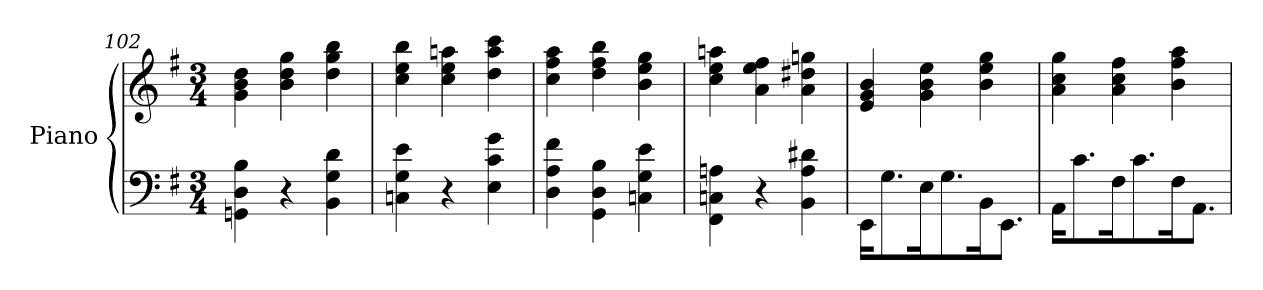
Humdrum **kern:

**kern	**kern
*part1	*part1
*staff2	*staff1
*I"Piano	*
*I'Pno.	*
*clefF4	*clefG2
*k[f#]	*k[f#]
*M3/4	*M3/4
=102	=102
4GGn\ 4D\ 4B\	4g\ 4b\ 4dd\
4r	4b\ 4dd\ 4gg\
4BB\ 4G\ 4d\	4dd\ 4gg\ 4bb\
=103	=103
4Cn\ 4G\ 4e\	4cc\ 4ee\ 4bb\
4r	4cc\ 4ee\ 4aan\
4E\ 4c\ 4g\	4dd\ 4aa\ 4ccc\
=104	=104
4D\ 4A\ 4f#\	4cc\ 4ff#\ 4aa\
4GG\ 4D\ 4B\	4dd\ 4ff#\ 4bb\
4Cn\ 4G\ 4e\	4b\ 4ee\ 4gg\
=105	=105
4FF#\ 4Cn\ 4An\	4cc\ 4ee\ 4aan\
4r	4a\ 4ee\ 4ff#\
4BB\ 4A\ 4d#X\	4a\ 4dd#X\ 4ggn\
=106	=106
16EE\KL	4e/ 4g/ 4b/
8.G\	.
16E\K	4g\ 4b\ 4ee\
8.G\	.
16BB\K	4b\ 4ee\ 4gg\
8.EE\J	.
=107	=107
16AA\KL	4a\ 4cc\ 4gg\
8.c\	.
16F#\K	4a\ 4cc\ 4ff#\
8.c\	.
16F#\K	4b\ 4ff#\ 4aa\
8.AA\J	.
=	=
*-	*-
